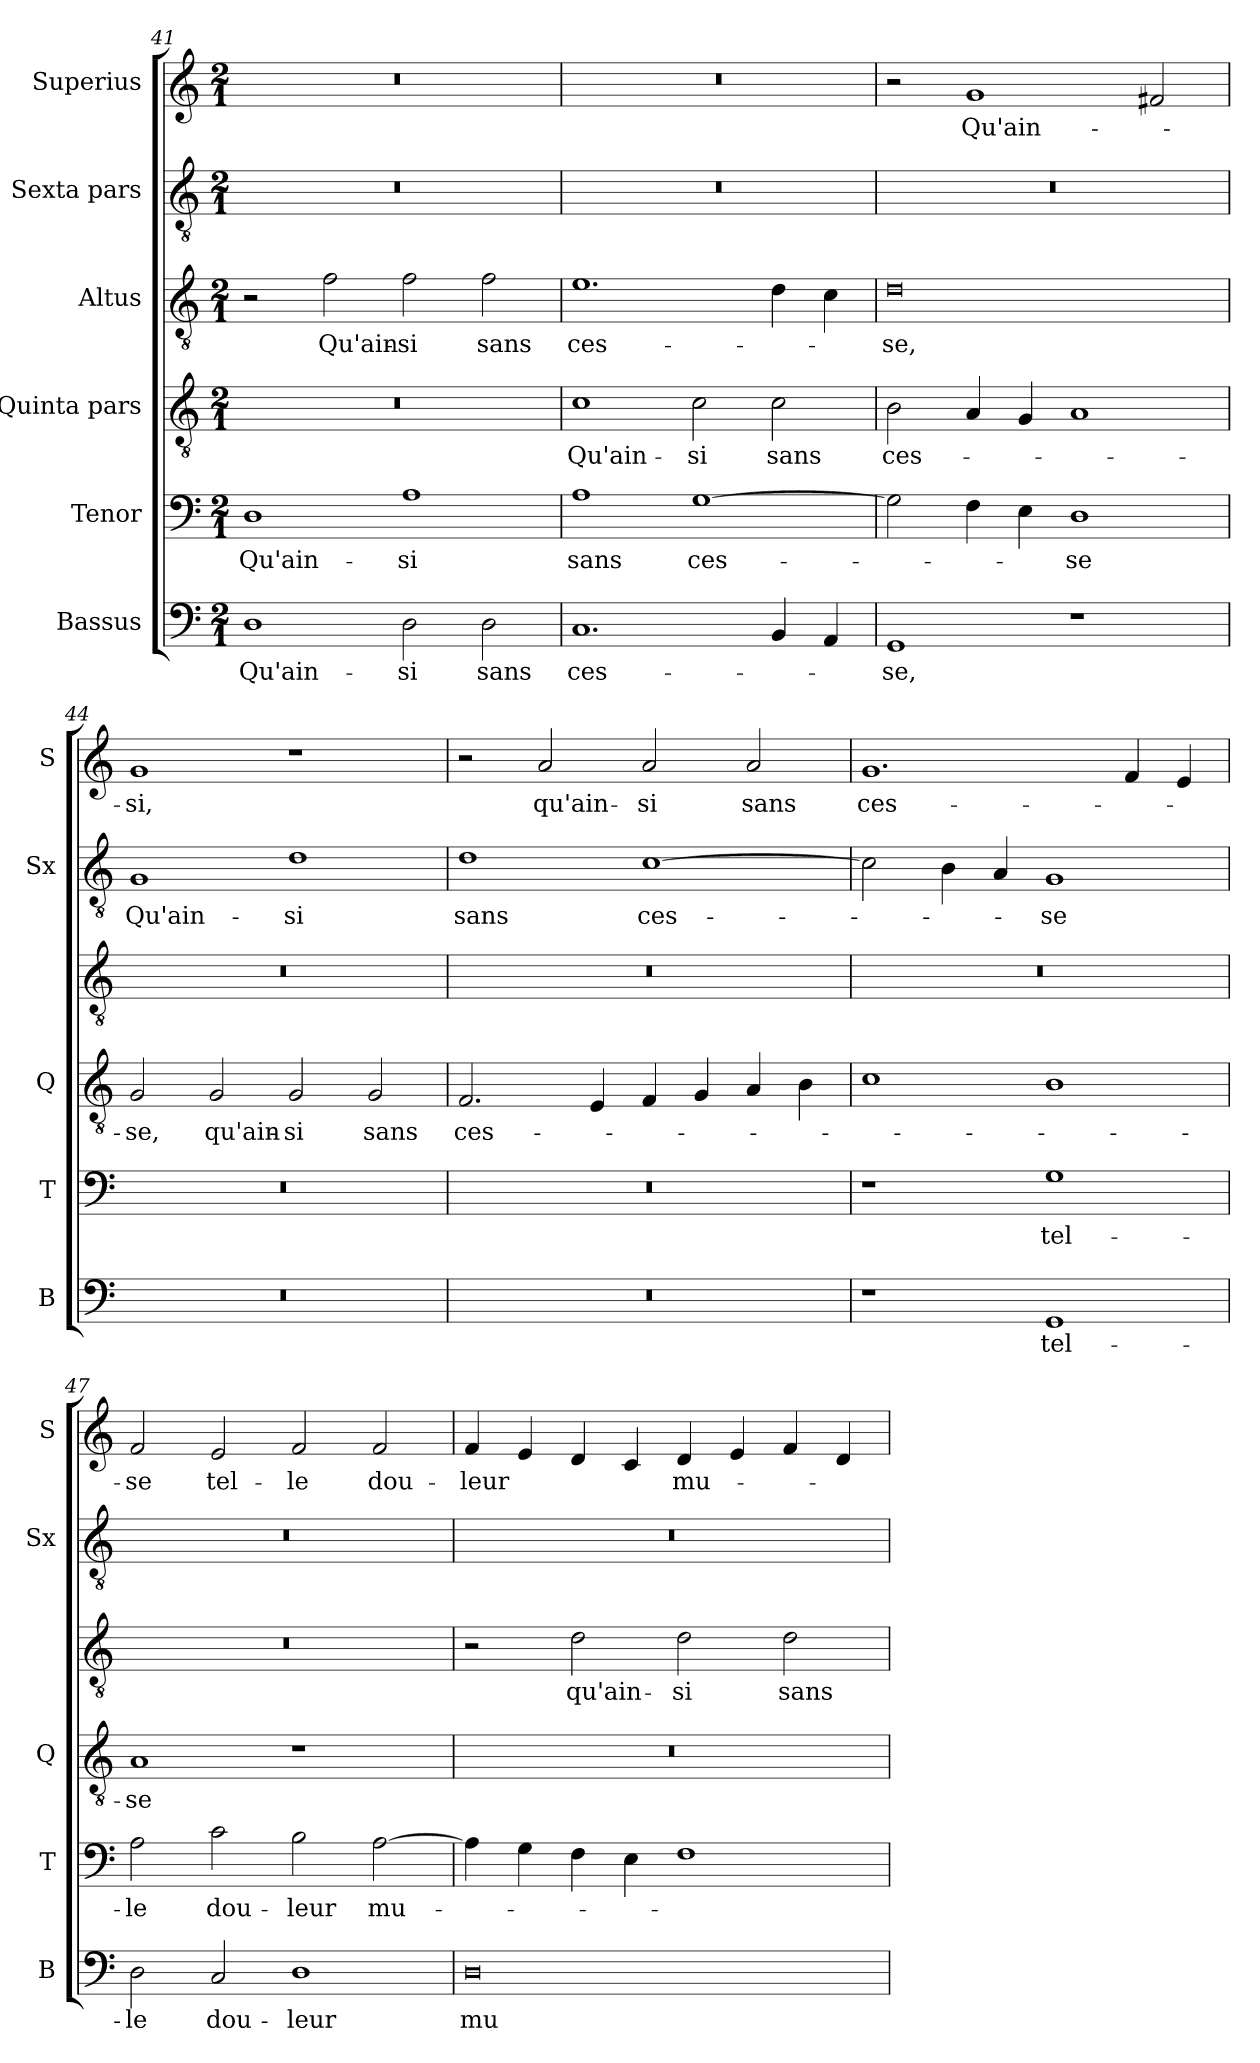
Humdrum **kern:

**kern	**text	**kern	**text	**kern	**text	**kern	**text	**kern	**text	**kern	**text
*part6	*part6	*part5	*part5	*part4	*part4	*part3	*part3	*part2	*part2	*part1	*part1
*staff6	*staff6	*staff5	*staff5	*staff4	*staff4	*staff3	*staff3	*staff2	*staff2	*staff1	*staff1
*I"Bassus	*	*I"Tenor	*	*I"Quinta pars	*	*I"Altus	*	*I"Sexta pars	*	*I"Superius	*
*I'B	*	*I'T	*	*I'Q	*	*	*	*I'Sx	*	*I'S	*
*clefF4	*	*clefF4	*	*clefGv2	*	*clefGv2	*	*clefGv2	*	*clefG2	*
*k[]	*	*k[]	*	*k[]	*	*k[]	*	*k[]	*	*k[]	*
*M2/1	*	*M2/1	*	*M2/1	*	*M2/1	*	*M2/1	*	*M2/1	*
=41	=41	=41	=41	=41	=41	=41	=41	=41	=41	=41	=41
1D	Qu'ain-	1D	Qu'ain-	0r	.	2r	.	0r	.	0r	.
.	.	.	.	.	.	2f\	Qu'ain-	.	.	.	.
2D\	-si	1A	-si	.	.	2f\	-si	.	.	.	.
2D\	sans	.	.	.	.	2f\	sans	.	.	.	.
=42	=42	=42	=42	=42	=42	=42	=42	=42	=42	=42	=42
1.C	ces-	1A	sans	1c	Qu'ain-	1.e	ces-	0r	.	0r	.
.	.	[1G	ces-	2c\	-si	.	.	.	.	.	.
4BB/	.	.	.	2c\	sans	4d\	.	.	.	.	.
4AA/	.	.	.	.	.	4c\	.	.	.	.	.
=43	=43	=43	=43	=43	=43	=43	=43	=43	=43	=43	=43
1GG	-se,	2G\]	.	2B\	ces-	0d	-se,	0r	.	2r	.
.	.	4F\	.	4A/	.	.	.	.	.	1g	Qu'ain-
.	.	4E\	.	4G/	.	.	.	.	.	.	.
1r	.	1D	-se	1A	.	.	.	.	.	.	.
.	.	.	.	.	.	.	.	.	.	2f#X/	.
=44	=44	=44	=44	=44	=44	=44	=44	=44	=44	=44	=44
0r	.	0r	.	2G/	-se,	0r	.	1G	Qu'ain-	1g	-si,
.	.	.	.	2G/	qu'ain-	.	.	.	.	.	.
.	.	.	.	2G/	-si	.	.	1d	-si	1r	.
.	.	.	.	2G/	sans	.	.	.	.	.	.
=45	=45	=45	=45	=45	=45	=45	=45	=45	=45	=45	=45
0r	.	0r	.	2.F/	ces-	0r	.	1d	sans	2r	.
.	.	.	.	.	.	.	.	.	.	2a/	qu'ain-
.	.	.	.	4E/	.	.	.	.	.	.	.
.	.	.	.	4F/	.	.	.	[1c	ces-	2a/	-si
.	.	.	.	4G/	.	.	.	.	.	.	.
.	.	.	.	4A/	.	.	.	.	.	2a/	sans
.	.	.	.	4B\	.	.	.	.	.	.	.
=46	=46	=46	=46	=46	=46	=46	=46	=46	=46	=46	=46
1r	.	1r	.	1c	.	0r	.	2c\]	.	1.g	ces-
.	.	.	.	.	.	.	.	4B\	.	.	.
.	.	.	.	.	.	.	.	4A/	.	.	.
1GG	tel-	1G	tel-	1B	.	.	.	1G	-se	.	.
.	.	.	.	.	.	.	.	.	.	4f/	.
.	.	.	.	.	.	.	.	.	.	4e/	.
=47	=47	=47	=47	=47	=47	=47	=47	=47	=47	=47	=47
2D\	-le	2A\	-le	1A	-se	0r	.	0r	.	2f/	-se
2C/	dou-	2c\	dou-	.	.	.	.	.	.	2e/	tel-
1D	-leur	2B\	-leur	1r	.	.	.	.	.	2f/	-le
.	.	[2A\	mu-	.	.	.	.	.	.	2f/	dou-
=48	=48	=48	=48	=48	=48	=48	=48	=48	=48	=48	=48
0D	mu-	4A\]	.	0r	.	2r	.	0r	.	4f/	-leur
.	.	4G\	.	.	.	.	.	.	.	4e/	.
.	.	4F\	.	.	.	2d\	qu'ain-	.	.	4d/	.
.	.	4E\	.	.	.	.	.	.	.	4c/	.
.	.	1F	.	.	.	2d\	-si	.	.	4d/	mu-
.	.	.	.	.	.	.	.	.	.	4e/	.
.	.	.	.	.	.	2d\	sans	.	.	4f/	.
.	.	.	.	.	.	.	.	.	.	4d/	.
=	=	=	=	=	=	=	=	=	=	=	=
*-	*-	*-	*-	*-	*-	*-	*-	*-	*-	*-	*-
